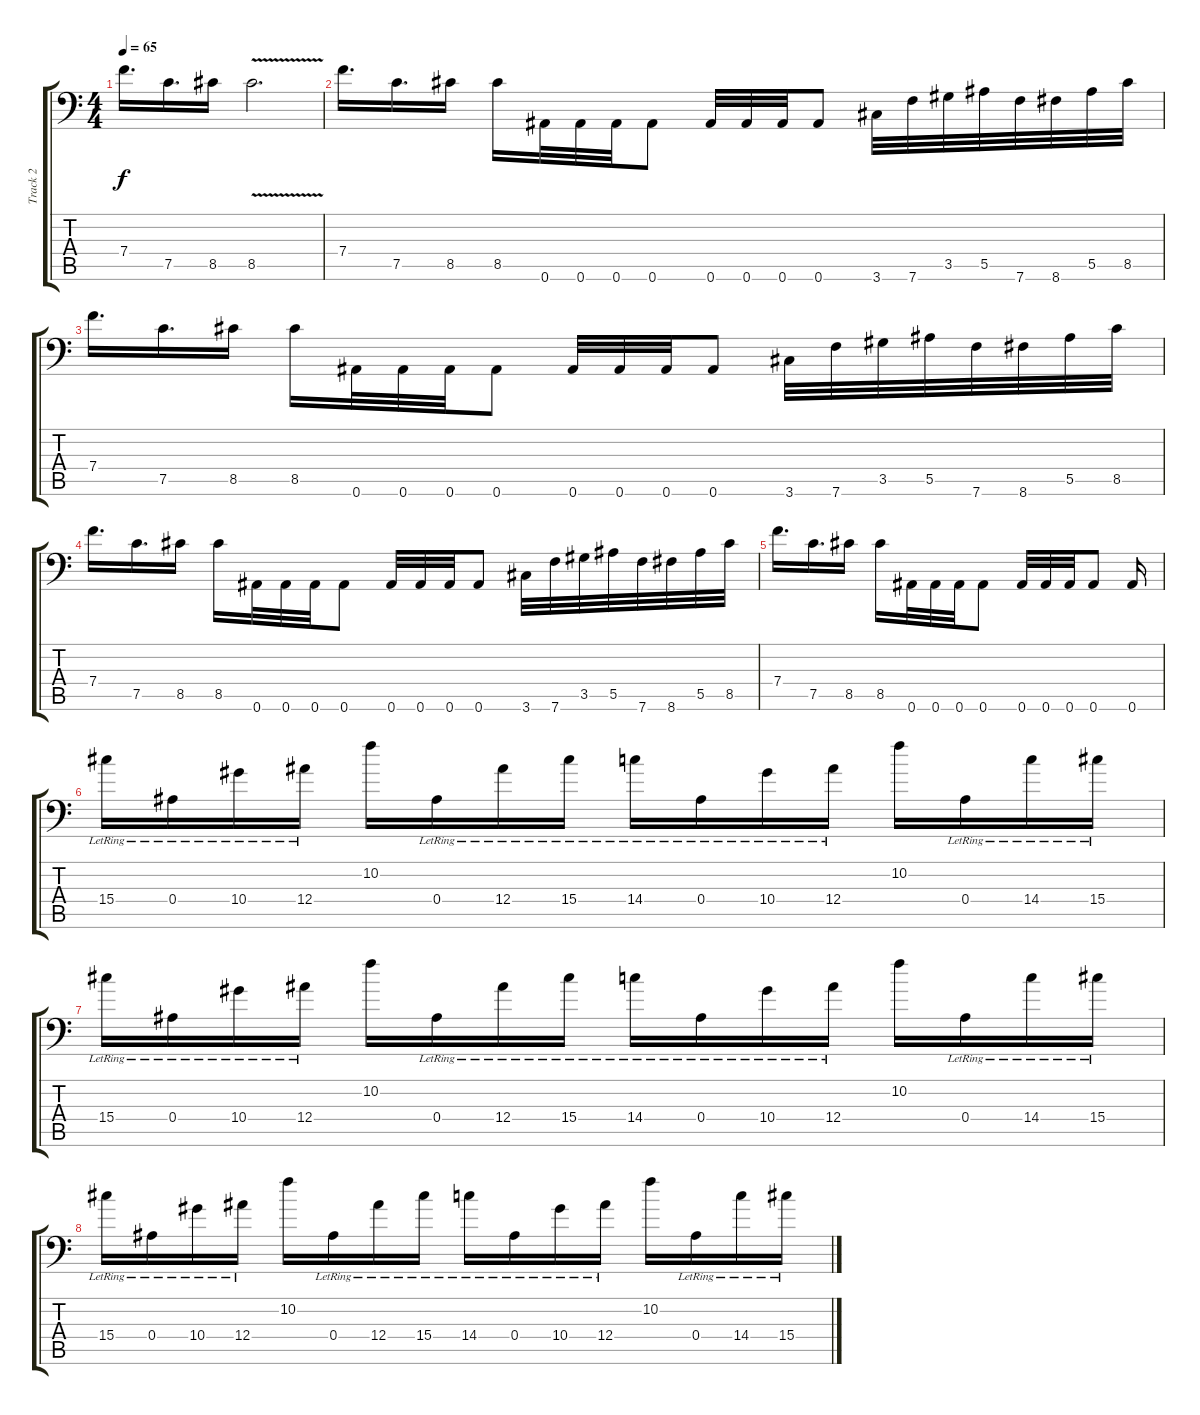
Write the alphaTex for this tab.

\track ("Track 2" "Track 2") {instrument distortionguitar}
\staff {score tabs}
\tuning (C4 G3 Eb3 Bb2 F2 Bb1) {hide}
\ts (4 4)
\tempo 65
\clef f4
\ks c
7.4.16{d dy f} 7.5.16{d} 8.5.16 8.5{v}.2{d} |
7.4.16{d} 7.5.16{d} 8.5.16 8.5.16 0.6.32 0.6.32 0.6.32 0.6.8 0.6.32 0.6.32 0.6.32 0.6.8 3.6.32 7.6.32 3.5.32 5.5.32 7.6.32 8.6.32 5.5.32 8.5.32 |
7.4.16{d} 7.5.16{d} 8.5.16 8.5.16 0.6.32 0.6.32 0.6.32 0.6.8 0.6.32 0.6.32 0.6.32 0.6.8 3.6.32 7.6.32 3.5.32 5.5.32 7.6.32 8.6.32 5.5.32 8.5.32 |
7.4.16{d} 7.5.16{d} 8.5.16 8.5.16 0.6.32 0.6.32 0.6.32 0.6.8 0.6.32 0.6.32 0.6.32 0.6.8 3.6.32 7.6.32 3.5.32 5.5.32 7.6.32 8.6.32 5.5.32 8.5.32 |
7.4.16{d} 7.5.16{d} 8.5.16 8.5.16 0.6.32 0.6.32 0.6.32 0.6.8 0.6.32 0.6.32 0.6.32 0.6.8 0.6.16 |
15.4{lr}.16{instrument electricguitarjazz} 0.4{lr}.16 10.4{lr}.16 12.4{lr}.16 10.2.16 0.4{lr}.16 12.4{lr}.16 15.4{lr}.16 14.4{lr}.16 0.4{lr}.16 10.4{lr}.16 12.4{lr}.16 10.2.16 0.4{lr}.16 14.4{lr}.16 15.4{lr}.16 |
15.4{lr}.16 0.4{lr}.16 10.4{lr}.16 12.4{lr}.16 10.2.16 0.4{lr}.16 12.4{lr}.16 15.4{lr}.16 14.4{lr}.16 0.4{lr}.16 10.4{lr}.16 12.4{lr}.16 10.2.16 0.4{lr}.16 14.4{lr}.16 15.4{lr}.16 |
15.4{lr}.16 0.4{lr}.16 10.4{lr}.16 12.4{lr}.16 10.2.16 0.4{lr}.16 12.4{lr}.16 15.4{lr}.16 14.4{lr}.16 0.4{lr}.16 10.4{lr}.16 12.4{lr}.16 10.2.16 0.4{lr}.16 14.4{lr}.16 15.4{lr}.16
